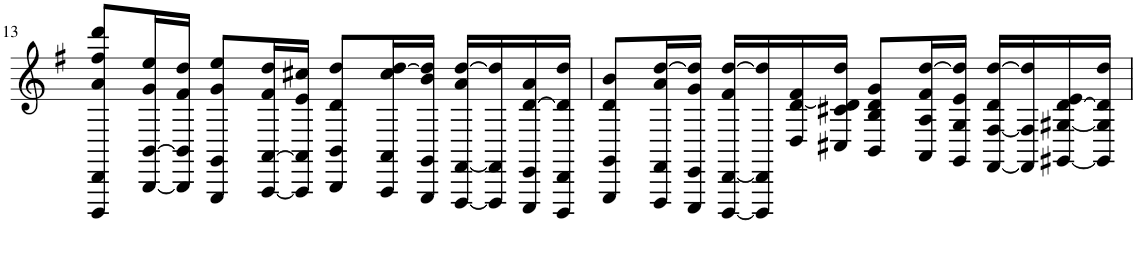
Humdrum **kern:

**kern
*part1
*staff1
*I"Violin I
*I'Vin i.
!!LO:PB:g=z
*clefG2
*k[f#]
*M4/4
=13
8DDD/ 8DD/ 8a/ 8ff#/ 8ddd/L
[16BBB/ [16BB/ 16g/ 16ee/L
16BBB/] 16BB/] 16f#/ 16dd/JJ
8GGG/ 8GG/ 8g/ 8ee/L
[16AAA/ [16AA/ 16f#/ 16dd/L
16AAA/] 16AA/] 16e/ 16cc#X/JJ
8BBB/ 8BB/ 8d/ 8dd/L
16AAA/ 16AA/ 16cc#/ [16dd/L
16GGG/ 16GG/ 16b/ 16dd/]JJ
[16FFF#/ [16FF#/ 16a/ [16dd/LL
16FFF#/] 16FF#/] 16dd/]
16EEE/ 16EE/ [16d/ 16a/
16DDD/ 16DD/ 16d/] 16dd/JJ
=14
8GGG/ 8GG/ 8d/ 8b/L
16FFF#/ 16FF#/ 16a/ [16dd/L
16EEE/ 16EE/ 16g/ 16dd/]JJ
[16DDD/ [16DD/ 16f#/ [16dd/LL
16DDD/] 16DD/] 16dd/]
16D/ [16d/ 16f#/
16C#X/ 16c#X/ 16d/] 16dd/JJ
8BB/ 8B/ 8d/ 8g/L
16AA/ 16A/ 16f#/ [16dd/L
16GG/ 16G/ 16e/ 16dd/]JJ
[16FF#/ [16F#/ 16d/ [16dd/LL
16FF#/] 16F#/] 16dd/]
[16GG#X/ [16G#X/ [16d/ 16e/
16GG#/] 16G#/] 16d/] 16dd/JJ
=
*-
